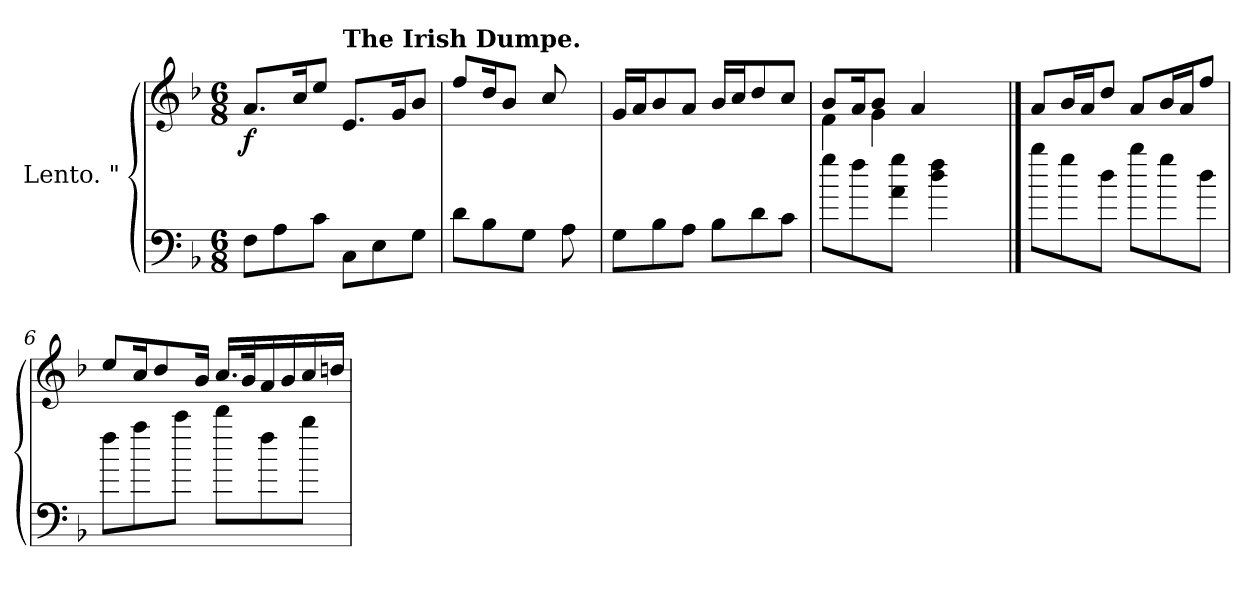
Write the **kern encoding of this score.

**kern	**kern	**dynam
*part1	*part1	*part1
*staff2	*staff1	*staff1/2
*I"Lento. "	*	*
*clefF4	*clefG3	*
*k[b-]	*k[b-]	*
*M6/8	*M6/8	*
=1	=1	=1
!	!	!LO:DY:b
8F\L	8.f/L	f
8A\	.	.
.	16a/k	.
8c\J	8cc/J	.
!	!LO:TX:a:B:t=The Irish Dumpe.	!
8C\L	8.c/L	.
8E\	.	.
.	16e/k	.
8G\J	8g/J	.
=2	=2	=2
8d\L	8dd/L	.
8B-\	16b-/k	.
.	8g/J	.
8G\J	.	.
.	8a/L	.
8A\L	.	.
.	16ryy	.
=3	=3	=3
8G\L	16e/LL	.
.	16f/J	.
8B-\	8g/	.
8A\J	8f/J	.
8B-\L	16g/LL	.
.	16a/J	.
8d\	8b-/	.
8c\J	8a/J	.
!!LO:LB:g=z
=4	=4	=4
*	*^	*
*	*	*^	*
8gg\L	8g/L	8.ryy	4d\	.
8ff\	16f/k	.	.	.
.	8g/J	4e\	.	.
8a\ 8gg\J	.	.	16ryy	.
.	4f/	.	4ryy	.
4dd\ 4ff\	.	.	.	.
.	.	16ryy	.	.
.	.	8ryy	.	.
.	16ryy	.	16ryy	.
*	*v	*v	*v	*
==5	==5	==5
8bb-\L	8f/L	.
8gg\	16g/L	.
.	16f/J	.
8dd\J	8b-/J	.
8bb-\L	8f/L	.
8gg\	16g/L	.
.	16f/J	.
8dd\J	8dd/J	.
=6	=6	=6
8ff\L	8cc/L	.
8aa\	16a/k	.
.	8b-/	.
8ccc\J	.	.
.	16g/Jk	.
8ddd\L	16.a/LL	.
.	32g/k	.
8ff\	16f/	.
.	16g/	.
8bb-\J	16a/	.
.	16bn/JJ	.
=	=	=
*-	*-	*-
